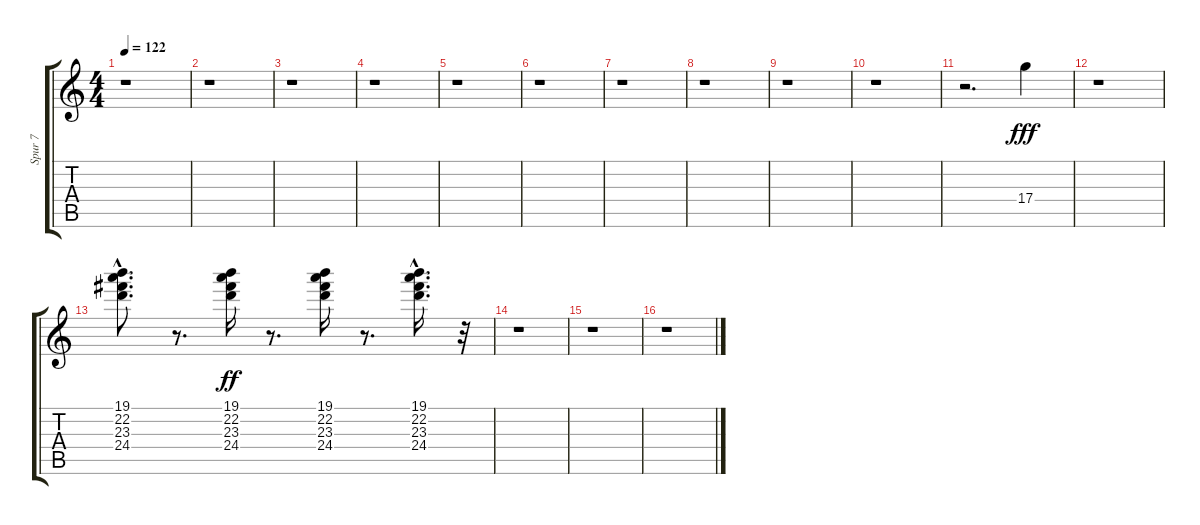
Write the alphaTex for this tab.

\track ("Spur 7" "Spur 7") {instrument electricguitarclean}
\staff {score tabs}
\tuning (E4 B3 G3 D3 A2 E2) {hide}
\ts (4 4)
\tempo 122
\clef g2
\ks c
r.1{dy fff} |
r.1 |
r.1 |
r.1 |
r.1 |
r.1 |
r.1 |
r.1 |
r.1 |
r.1 |
r.2{d} 17.4.4 |
r.1 |
(19.1{hac} 22.2{hac} 23.3{hac} 24.4{hac}).8{d} r.8{d} (19.1 22.2 23.3 24.4).16{dy ff} r.8{d} (19.1 22.2 23.3 24.4).16 r.8{d} (19.1{hac} 22.2{hac} 23.3{hac} 24.4{hac}).16{d} r.32 |
r.1 |
r.1 |
r.1
